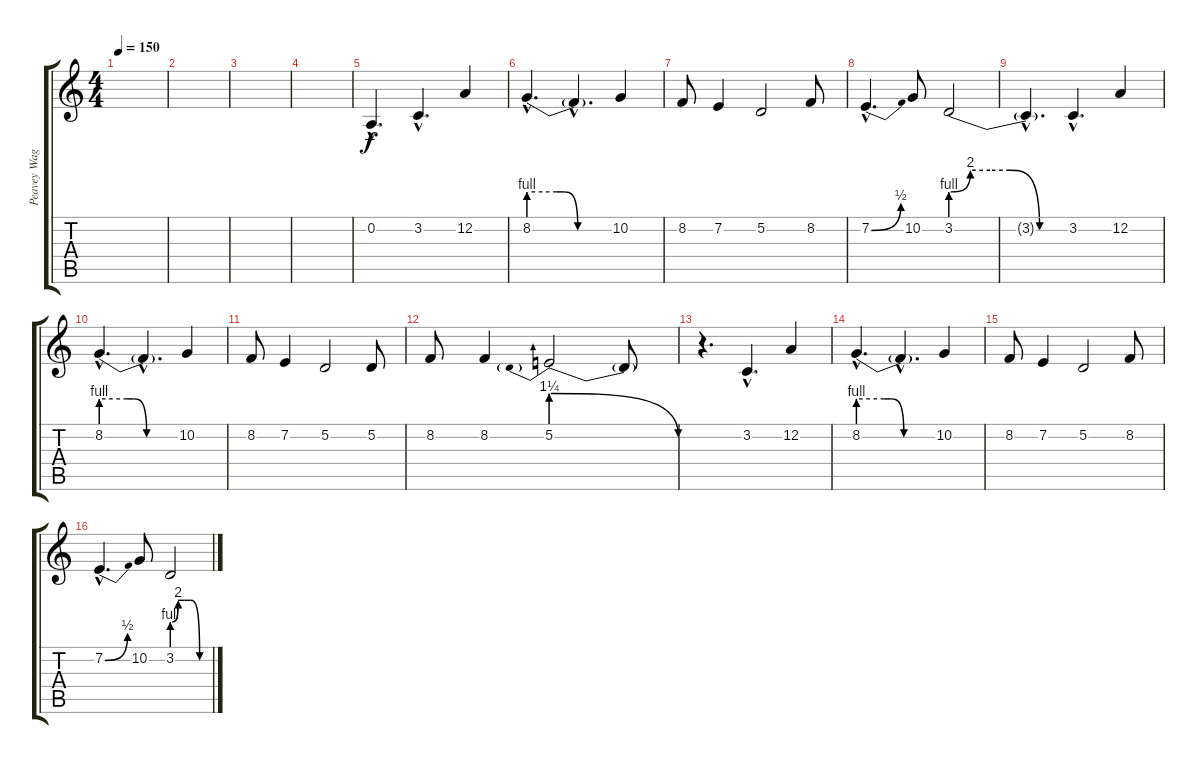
\track ("Peavey Wagner Vocals" "Peavey Wag") {instrument cello}
\staff {score tabs}
\tuning (D4 A3 F3 C3 G2 D2) {hide}
\ts (4 4)
\tempo 150
\clef g2
\ks c
|
|
|
|
0.2{hac}.4{d} 3.2{hac}.4{d} 12.2.4 |
8.2{be (custom 0 4 20 4 25 4 35 0 40 0 60 0) hac}.4{d} 8.2{hac t}.4{d} 10.2.4 |
8.2.8 7.2.4 5.2.2 8.2.8 |
7.2{be (bend 0 0 60 2) hac}.4{d} 10.2.8 3.2{be (custom 0 4 10 8 20 8 30 8 45 0 60 0)}.2 |
3.2{hac t}.4{d} 3.2{hac}.4{d} 12.2.4 |
8.2{be (custom 0 4 20 4 25 4 35 0 40 0 60 0) hac}.4{d} 8.2{hac t}.4{d} 10.2.4 |
8.2.8 7.2.4 5.2.2 5.2.8 |
8.2.8 8.2.4 5.2{be (prebendrelease 0 5 60 0)}.2 5.2{t}.8 |
r.4{d} 3.2{hac}.4{d} 12.2.4 |
8.2{be (custom 0 4 20 4 25 4 35 0 40 0 60 0) hac}.4{d} 8.2{hac t}.4{d} 10.2.4 |
8.2.8 7.2.4 5.2.2 8.2.8 |
7.2{be (bend 0 0 60 2) hac}.4{d} 10.2.8 3.2{be (custom 0 4 10 8 20 8 30 8 45 0 60 0)}.2
